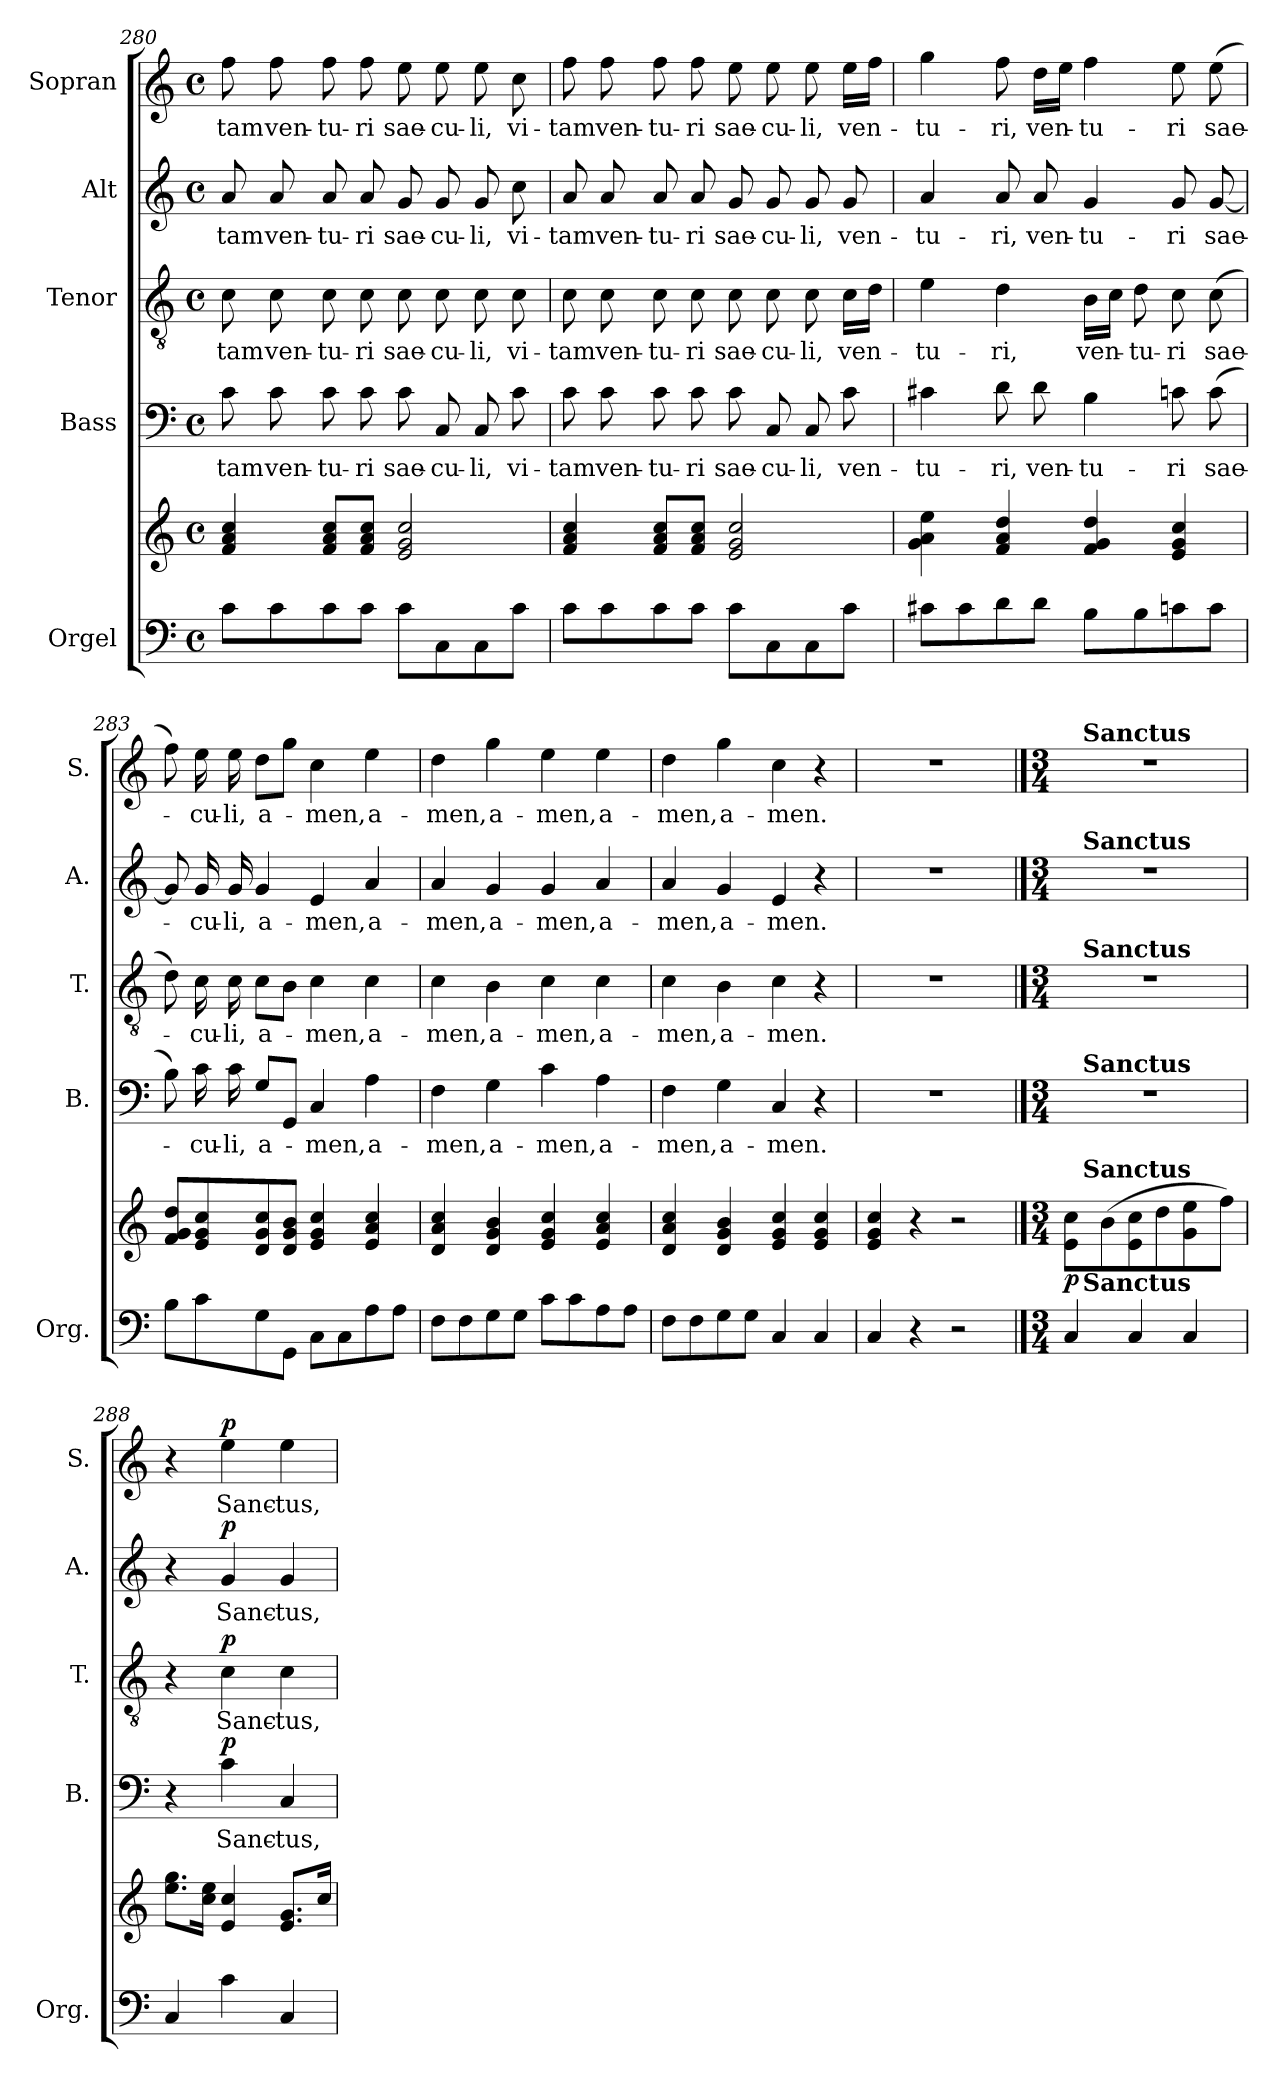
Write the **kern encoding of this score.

**kern	**kern	**dynam	**kern	**text	**dynam	**kern	**text	**dynam	**kern	**text	**dynam	**kern	**text	**dynam
*part5	*part5	*part5	*part4	*part4	*part4	*part3	*part3	*part3	*part2	*part2	*part2	*part1	*part1	*part1
*staff6	*staff5	*staff5/6	*staff4	*staff4	*staff4	*staff3	*staff3	*staff3	*staff2	*staff2	*staff2	*staff1	*staff1	*staff1
*I"Orgel	*	*	*I"Bass	*	*	*I"Tenor	*	*	*I"Alt	*	*	*I"Sopran	*	*
*I'Org.	*	*	*I'B.	*	*	*I'T.	*	*	*I'A.	*	*	*I'S.	*	*
*clefF4	*clefG2	*	*clefF4	*	*	*clefGv2	*	*	*clefG2	*	*	*clefG2	*	*
*k[]	*k[]	*	*k[]	*	*	*k[]	*	*	*k[]	*	*	*k[]	*	*
*C:	*C:	*	*C:	*	*	*C:	*	*	*C:	*	*	*C:	*	*
*M4/4	*M4/4	*	*M4/4	*	*	*M4/4	*	*	*M4/4	*	*	*M4/4	*	*
*met(c)	*met(c)	*	*met(c)	*	*	*met(c)	*	*	*met(c)	*	*	*met(c)	*	*
=280	=280	=280	=280	=280	=280	=280	=280	=280	=280	=280	=280	=280	=280	=280
!	!	!	!	!LO:LY:b	!	!	!LO:LY:b	!	!	!LO:LY:b	!	!	!LO:LY:b	!
8c\L	4f/ 4a/ 4cc/	.	8c\	-tam	.	8c\	-tam	.	8a/	-tam	.	8ff\	-tam	.
!	!	!	!	!LO:LY:b	!	!	!LO:LY:b	!	!	!LO:LY:b	!	!	!LO:LY:b	!
8c\	.	.	8c\	ven-	.	8c\	ven-	.	8a/	ven-	.	8ff\	ven-	.
!	!	!	!	!LO:LY:b	!	!	!LO:LY:b	!	!	!LO:LY:b	!	!	!LO:LY:b	!
8c\	8f/ 8a/ 8cc/L	.	8c\	-tu-	.	8c\	-tu-	.	8a/	-tu-	.	8ff\	-tu-	.
!	!	!	!	!LO:LY:b	!	!	!LO:LY:b	!	!	!LO:LY:b	!	!	!LO:LY:b	!
8c\J	8f/ 8a/ 8cc/J	.	8c\	-ri	.	8c\	-ri	.	8a/	-ri	.	8ff\	-ri	.
!	!	!	!	!LO:LY:b	!	!	!LO:LY:b	!	!	!LO:LY:b	!	!	!LO:LY:b	!
8c\L	2e/ 2g/ 2cc/	.	8c\	sae-	.	8c\	sae-	.	8g/	sae-	.	8ee\	sae-	.
!	!	!	!	!LO:LY:b	!	!	!LO:LY:b	!	!	!LO:LY:b	!	!	!LO:LY:b	!
8C\	.	.	8C/	-cu-	.	8c\	-cu-	.	8g/	-cu-	.	8ee\	-cu-	.
!	!	!	!	!LO:LY:b	!	!	!LO:LY:b	!	!	!LO:LY:b	!	!	!LO:LY:b	!
8C\	.	.	8C/	-li,	.	8c\	-li,	.	8g/	-li,	.	8ee\	-li,	.
!	!	!	!	!LO:LY:b	!	!	!LO:LY:b	!	!	!LO:LY:b	!	!	!LO:LY:b	!
8c\J	.	.	8c\	vi-	.	8c\	vi-	.	8cc\	vi-	.	8cc\	vi-	.
!!LO:LB:g=z
=281	=281	=281	=281	=281	=281	=281	=281	=281	=281	=281	=281	=281	=281	=281
!	!	!	!	!LO:LY:b	!	!	!LO:LY:b	!	!	!LO:LY:b	!	!	!LO:LY:b	!
8c\L	4f/ 4a/ 4cc/	.	8c\	-tam	.	8c\	-tam	.	8a/	-tam	.	8ff\	-tam	.
!	!	!	!	!LO:LY:b	!	!	!LO:LY:b	!	!	!LO:LY:b	!	!	!LO:LY:b	!
8c\	.	.	8c\	ven-	.	8c\	ven-	.	8a/	ven-	.	8ff\	ven-	.
!	!	!	!	!LO:LY:b	!	!	!LO:LY:b	!	!	!LO:LY:b	!	!	!LO:LY:b	!
8c\	8f/ 8a/ 8cc/L	.	8c\	-tu-	.	8c\	-tu-	.	8a/	-tu-	.	8ff\	-tu-	.
!	!	!	!	!LO:LY:b	!	!	!LO:LY:b	!	!	!LO:LY:b	!	!	!LO:LY:b	!
8c\J	8f/ 8a/ 8cc/J	.	8c\	-ri	.	8c\	-ri	.	8a/	-ri	.	8ff\	-ri	.
!	!	!	!	!LO:LY:b	!	!	!LO:LY:b	!	!	!LO:LY:b	!	!	!LO:LY:b	!
8c\L	2e/ 2g/ 2cc/	.	8c\	sae-	.	8c\	sae-	.	8g/	sae-	.	8ee\	sae-	.
!	!	!	!	!LO:LY:b	!	!	!LO:LY:b	!	!	!LO:LY:b	!	!	!LO:LY:b	!
8C\	.	.	8C/	-cu-	.	8c\	-cu-	.	8g/	-cu-	.	8ee\	-cu-	.
!	!	!	!	!LO:LY:b	!	!	!LO:LY:b	!	!	!LO:LY:b	!	!	!LO:LY:b	!
8C\	.	.	8C/	-li,	.	8c\	-li,	.	8g/	-li,	.	8ee\	-li,	.
!	!	!	!	!LO:LY:b	!	!	!LO:LY:b	!	!	!LO:LY:b	!	!	!LO:LY:b	!
8c\J	.	.	8c\	ven-	.	16c\LL	ven-	.	8g/	ven-	.	16ee\LL	ven-	.
.	.	.	.	.	.	16d\JJ	.	.	.	.	.	16ff\JJ	.	.
=282	=282	=282	=282	=282	=282	=282	=282	=282	=282	=282	=282	=282	=282	=282
!	!	!	!	!LO:LY:b	!	!	!LO:LY:b	!	!	!LO:LY:b	!	!	!LO:LY:b	!
8c#X\L	4g\ 4a\ 4ee\	.	4c#X\	-tu-	.	4e\	-tu-	.	4a/	-tu-	.	4gg\	-tu-	.
8c#\	.	.	.	.	.	.	.	.	.	.	.	.	.	.
!	!	!	!	!LO:LY:b	!	!	!LO:LY:b	!	!	!LO:LY:b	!	!	!LO:LY:b	!
8d\	4f/ 4a/ 4dd/	.	8d\	-ri,	.	4d\	-ri,	.	8a/	-ri,	.	8ff\	-ri,	.
!	!	!	!	!LO:LY:b	!	!	!	!	!	!LO:LY:b	!	!	!LO:LY:b	!
8d\J	.	.	8d\	ven-	.	.	.	.	8a/	ven-	.	16dd\LL	ven-	.
.	.	.	.	.	.	.	.	.	.	.	.	16ee\JJ	.	.
!	!	!	!	!LO:LY:b	!	!	!LO:LY:b	!	!	!LO:LY:b	!	!	!LO:LY:b	!
8B\L	4f/ 4g/ 4dd/	.	4B\	-tu-	.	16B\LL	ven-	.	4g/	-tu-	.	4ff\	-tu-	.
.	.	.	.	.	.	16c\JJ	.	.	.	.	.	.	.	.
!	!	!	!	!	!	!	!LO:LY:b	!	!	!	!	!	!	!
8B\	.	.	.	.	.	8d\	-tu-	.	.	.	.	.	.	.
!	!	!	!	!LO:LY:b	!	!	!LO:LY:b	!	!	!LO:LY:b	!	!	!LO:LY:b	!
8cn\	4e/ 4g/ 4cc/	.	8cn\	-ri	.	8c\	-ri	.	8g/	-ri	.	8ee\	-ri	.
!	!	!	!	!LO:LY:b	!	!	!LO:LY:b	!	!	!LO:LY:b	!	!	!LO:LY:b	!
8c\J	.	.	(>8c\	sae-	.	(>8c\	sae-	.	[8g/	sae-	.	(>8ee\	sae-	.
=283	=283	=283	=283	=283	=283	=283	=283	=283	=283	=283	=283	=283	=283	=283
8B\L	8f/ 8g/ 8dd/L	.	8B\)	.	.	8d\)	.	.	8g/]	.	.	8ff\)	.	.
!	!	!	!	!LO:LY:b	!	!	!LO:LY:b	!	!	!LO:LY:b	!	!	!LO:LY:b	!
8c\	8e/ 8g/ 8cc/	.	16c\	-cu-	.	16c\	-cu-	.	16g/	-cu-	.	16ee\	-cu-	.
!	!	!	!	!LO:LY:b	!	!	!LO:LY:b	!	!	!LO:LY:b	!	!	!LO:LY:b	!
.	.	.	16c\	-li,	.	16c\	-li,	.	16g/	-li,	.	16ee\	-li,	.
!	!	!	!	!LO:LY:b	!	!	!LO:LY:b	!	!	!LO:LY:b	!	!	!LO:LY:b	!
8G\	8d/ 8g/ 8cc/	.	8G/L	a-	.	8c\L	a-	.	4g/	a-	.	8dd\L	a-	.
8GG\J	8d/ 8g/ 8b/J	.	8GG/J	.	.	8B\J	.	.	.	.	.	8gg\J	.	.
!	!	!	!	!LO:LY:b	!	!	!LO:LY:b	!	!	!LO:LY:b	!	!	!LO:LY:b	!
8C\L	4e/ 4g/ 4cc/	.	4C/	-men,	.	4c\	-men,	.	4e/	-men,	.	4cc\	-men,	.
8C\	.	.	.	.	.	.	.	.	.	.	.	.	.	.
!	!	!	!	!LO:LY:b	!	!	!LO:LY:b	!	!	!LO:LY:b	!	!	!LO:LY:b	!
8A\	4e/ 4a/ 4cc/	.	4A\	a-	.	4c\	a-	.	4a/	a-	.	4ee\	a-	.
8A\J	.	.	.	.	.	.	.	.	.	.	.	.	.	.
=284	=284	=284	=284	=284	=284	=284	=284	=284	=284	=284	=284	=284	=284	=284
!	!	!	!	!LO:LY:b	!	!	!LO:LY:b	!	!	!LO:LY:b	!	!	!LO:LY:b	!
8F\L	4d/ 4a/ 4cc/	.	4F\	-men,	.	4c\	-men,	.	4a/	-men,	.	4dd\	-men,	.
8F\	.	.	.	.	.	.	.	.	.	.	.	.	.	.
!	!	!	!	!LO:LY:b	!	!	!LO:LY:b	!	!	!LO:LY:b	!	!	!LO:LY:b	!
8G\	4d/ 4g/ 4b/	.	4G\	a-	.	4B\	a-	.	4g/	a-	.	4gg\	a-	.
8G\J	.	.	.	.	.	.	.	.	.	.	.	.	.	.
!	!	!	!	!LO:LY:b	!	!	!LO:LY:b	!	!	!LO:LY:b	!	!	!LO:LY:b	!
8c\L	4e/ 4g/ 4cc/	.	4c\	-men,	.	4c\	-men,	.	4g/	-men,	.	4ee\	-men,	.
8c\	.	.	.	.	.	.	.	.	.	.	.	.	.	.
!	!	!	!	!LO:LY:b	!	!	!LO:LY:b	!	!	!LO:LY:b	!	!	!LO:LY:b	!
8A\	4e/ 4a/ 4cc/	.	4A\	a-	.	4c\	a-	.	4a/	a-	.	4ee\	a-	.
8A\J	.	.	.	.	.	.	.	.	.	.	.	.	.	.
!!LO:PB:g=z
=285	=285	=285	=285	=285	=285	=285	=285	=285	=285	=285	=285	=285	=285	=285
!	!	!	!	!LO:LY:b	!	!	!LO:LY:b	!	!	!LO:LY:b	!	!	!LO:LY:b	!
8F\L	4d/ 4a/ 4cc/	.	4F\	-men,	.	4c\	-men,	.	4a/	-men,	.	4dd\	-men,	.
8F\	.	.	.	.	.	.	.	.	.	.	.	.	.	.
!	!	!	!	!LO:LY:b	!	!	!LO:LY:b	!	!	!LO:LY:b	!	!	!LO:LY:b	!
8G\	4d/ 4g/ 4b/	.	4G\	a-	.	4B\	a-	.	4g/	a-	.	4gg\	a-	.
8G\J	.	.	.	.	.	.	.	.	.	.	.	.	.	.
!	!	!	!	!LO:LY:b	!	!	!LO:LY:b	!	!	!LO:LY:b	!	!	!LO:LY:b	!
4C/	4e/ 4g/ 4cc/	.	4C/	-men.	.	4c\	-men.	.	4e/	-men.	.	4cc\	-men.	.
4C/	4e/ 4g/ 4cc/	.	4r	.	.	4r	.	.	4r	.	.	4r	.	.
=286	=286	=286	=286	=286	=286	=286	=286	=286	=286	=286	=286	=286	=286	=286
4C/	4e/ 4g/ 4cc/	.	1r	.	.	1r	.	.	1r	.	.	1r	.	.
4r	4r	.	.	.	.	.	.	.	.	.	.	.	.	.
2r	2r	.	.	.	.	.	.	.	.	.	.	.	.	.
==287	==287	==287	==287	==287	==287	==287	==287	==287	==287	==287	==287	==287	==287	==287
*M3/4	*M3/4	*	*M3/4	*	*	*M3/4	*	*	*M3/4	*	*	*M3/4	*	*
!	!	!	!	!	!	!	!	!	!	!	!	!LO:TX:a:Bi:t=Andante	!	!
!	!	!	!	!	!	!	!	!	!LO:TX:a:Bi:t=Andante	!	!	!	!	!
!	!	!	!	!	!	!LO:TX:a:Bi:t=Andante	!	!	!	!	!	!	!	!
!	!	!	!LO:TX:a:Bi:t=Andante	!	!	!	!	!	!	!	!	!	!	!
!	!LO:TX:a:Bi:t=Andante	!	!	!	!	!	!	!	!	!	!	!	!	!
!LO:TX:a:Bi:t=Andante	!	!	!	!	!	!	!	!	!	!	!	!	!	!
!	!	!LO:DY:b	!	!	!	!	!	!	!	!	!	!	!	!
*^	*^	*	*^	*	*	*^	*	*	*^	*	*	*^	*	*
4C/	16ryy	8e\ 8cc\L	16ryy	p	2.r	16ryy	.	.	2.r	16ryy	.	.	2.r	16ryy	.	.	2.r	16ryy	.	.
!	!	!	!	!	!	!	!	!	!	!	!	!	!	!	!	!	!	!LO:TX:a:B:t=Sanctus	!	!
!	!	!	!	!	!	!	!	!	!	!	!	!	!	!LO:TX:a:B:t=Sanctus	!	!	!	!	!	!
!	!	!	!	!	!	!	!	!	!	!LO:TX:a:B:t=Sanctus	!	!	!	!	!	!	!	!	!	!
!	!	!	!	!	!	!LO:TX:a:B:t=Sanctus	!	!	!	!	!	!	!	!	!	!	!	!	!	!
!	!	!	!LO:TX:a:B:t=Sanctus	!	!	!	!	!	!	!	!	!	!	!	!	!	!	!	!	!
!	!LO:TX:a:B:t=Sanctus	!	!	!	!	!	!	!	!	!	!	!	!	!	!	!	!	!	!	!
.	2ryy	.	2ryy	.	.	2ryy	.	.	.	2ryy	.	.	.	2ryy	.	.	.	2ryy	.	.
.	.	(>8b\	.	.	.	.	.	.	.	.	.	.	.	.	.	.	.	.	.	.
4C/	.	8e\ 8cc\	.	.	.	.	.	.	.	.	.	.	.	.	.	.	.	.	.	.
.	.	8dd\	.	.	.	.	.	.	.	.	.	.	.	.	.	.	.	.	.	.
4C/	.	8g\ 8ee\	.	.	.	.	.	.	.	.	.	.	.	.	.	.	.	.	.	.
.	8.ryy	.	8.ryy	.	.	8.ryy	.	.	.	8.ryy	.	.	.	8.ryy	.	.	.	8.ryy	.	.
.	.	8ff\J)	.	.	.	.	.	.	.	.	.	.	.	.	.	.	.	.	.	.
*v	*v	*	*	*	*v	*v	*	*	*v	*v	*	*	*v	*v	*	*	*v	*v	*	*
*	*v	*v	*	*	*	*	*	*	*	*	*	*	*	*	*
=288	=288	=288	=288	=288	=288	=288	=288	=288	=288	=288	=288	=288	=288	=288
4C/	8.ee\ 8.gg\L	.	4r	.	.	4r	.	.	4r	.	.	4r	.	.
.	16cc\ 16ee\Jk	.	.	.	.	.	.	.	.	.	.	.	.	.
!	!	!	!	!LO:LY:b	!LO:DY:a	!	!LO:LY:b	!LO:DY:a	!	!LO:LY:b	!LO:DY:a	!	!LO:LY:b	!LO:DY:a
4c\	4e/ 4cc/	.	4c\	Sanc-	p	4c\	Sanc-	p	4g/	Sanc-	p	4ee\	Sanc-	p
!	!	!	!	!LO:LY:b	!	!	!LO:LY:b	!	!	!LO:LY:b	!	!	!LO:LY:b	!
4C/	8.e/ 8.g/L	.	4C/	-tus,	.	4c\	-tus,	.	4g/	-tus,	.	4ee\	-tus,	.
.	16cc/Jk	.	.	.	.	.	.	.	.	.	.	.	.	.
=	=	=	=	=	=	=	=	=	=	=	=	=	=	=
*-	*-	*-	*-	*-	*-	*-	*-	*-	*-	*-	*-	*-	*-	*-
